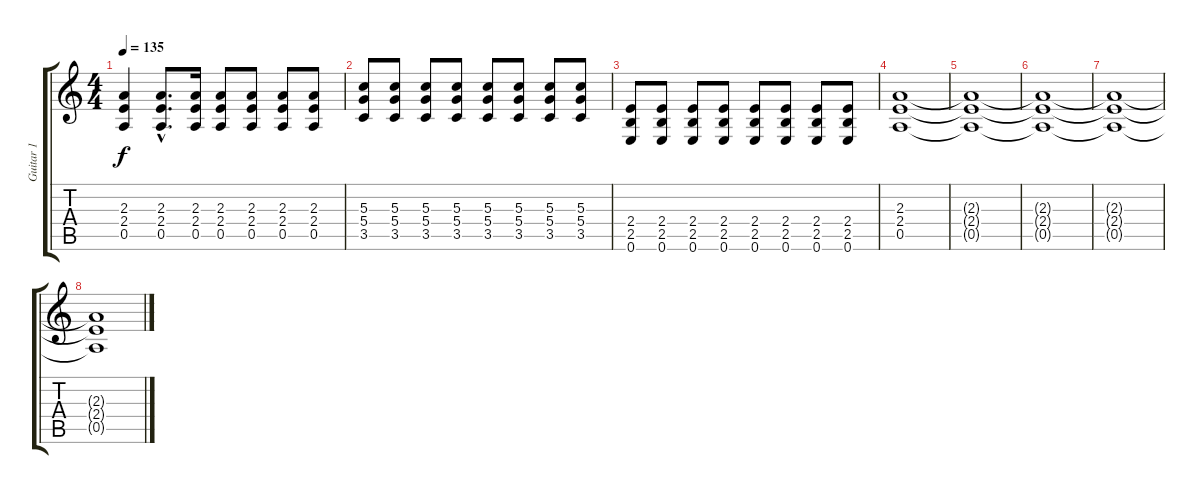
\track ("Guitar 1" "Guitar 1") {instrument distortionguitar}
\staff {score tabs}
\tuning (E4 B3 G3 D3 A2 E2) {hide}
\ts (4 4)
\tempo 135
\clef g2
\ks c
(2.3{t} 2.4{t} 0.5{t}).4{dy f} (2.3{hac} 2.4{hac} 0.5{hac}).8{d} (2.3 2.4 0.5).16 (2.3 2.4 0.5).8 (2.3 2.4 0.5).8 (2.3 2.4 0.5).8 (2.3 2.4 0.5).8 |
(5.3 5.4 3.5).8 (5.3 5.4 3.5).8 (5.3 5.4 3.5).8 (5.3 5.4 3.5).8 (5.3 5.4 3.5).8 (5.3 5.4 3.5).8 (5.3 5.4 3.5).8 (5.3 5.4 3.5).8 |
(2.4 2.5 0.6).8 (2.4 2.5 0.6).8 (2.4 2.5 0.6).8 (2.4 2.5 0.6).8 (2.4 2.5 0.6).8 (2.4 2.5 0.6).8 (2.4 2.5 0.6).8 (2.4 2.5 0.6).8 |
(2.3 2.4 0.5).1 |
(2.3{t} 2.4{t} 0.5{t}).1{volume 6} |
(2.3{t} 2.4{t} 0.5{t}).1 |
(2.3{t} 2.4{t} 0.5{t}).1 |
(2.3{t} 2.4{t} 0.5{t}).1
